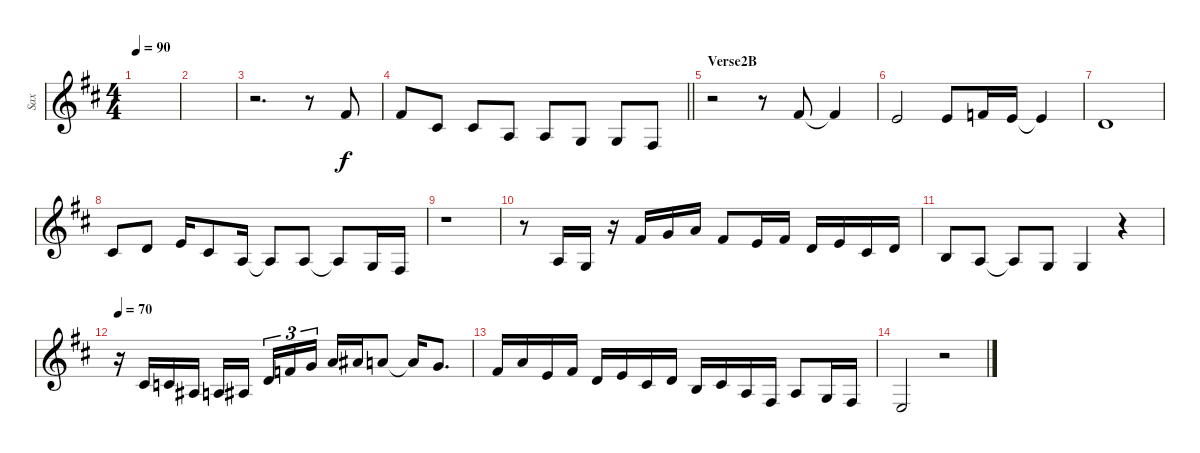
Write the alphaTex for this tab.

\track ("Sax" "Sax") {instrument sopranosax}
\staff {score}
\tuning (E4 B3 G3 D3 A2 E2) {hide}
\ts (4 4)
\tempo 90
\clef g2
\ks d
|
|
r.2{d} r.8 2.1.8 |
\barLineRight lightlight
2.1.8 2.2.8 2.2.8 2.3.8 2.3.8 0.3.8 0.3.8 4.4.8 |
\section ("" "Verse2B")
r.2 r.8 2.1.8 2.1{t}.4 |
0.1.2 0.1.8 1.1.16 0.1.16 0.1{t}.4 |
3.2.1 |
2.2.8 3.2.8 0.1.16 2.2.8 2.3.16 2.3{t}.8 2.3.8 2.3{t}.8 0.3.16 4.4.16 |
r.1 |
r.8 2.3.16 0.3.16 r.16 2.1.16 3.1.16 5.1.16 2.1.8 0.1.16 2.1.16 3.2.16 0.1.16 2.2.16 3.2.16 |
0.2.8 2.3.8 2.3{t}.8 0.3.8 0.3.4 r.4 |
\tempo 70
r.16 2.2.16 1.2.16 3.3.16 2.3.16 3.3.16{beam splitsecondary} 3.2.16{tu (3 2)} 1.1.16{tu (3 2)} 3.1.16{tu (3 2)} 5.1.16 6.1.16 5.1.8 5.1{t}.16 3.1.8{d} |
2.1.16 5.1.16 0.1.16 2.1.16 3.2.16 0.1.16 2.2.16 3.2.16 0.2.16 2.2.16 2.3.16 4.4.16 2.3.8 0.3.16 4.4.16 |
2.4.2 r.2
